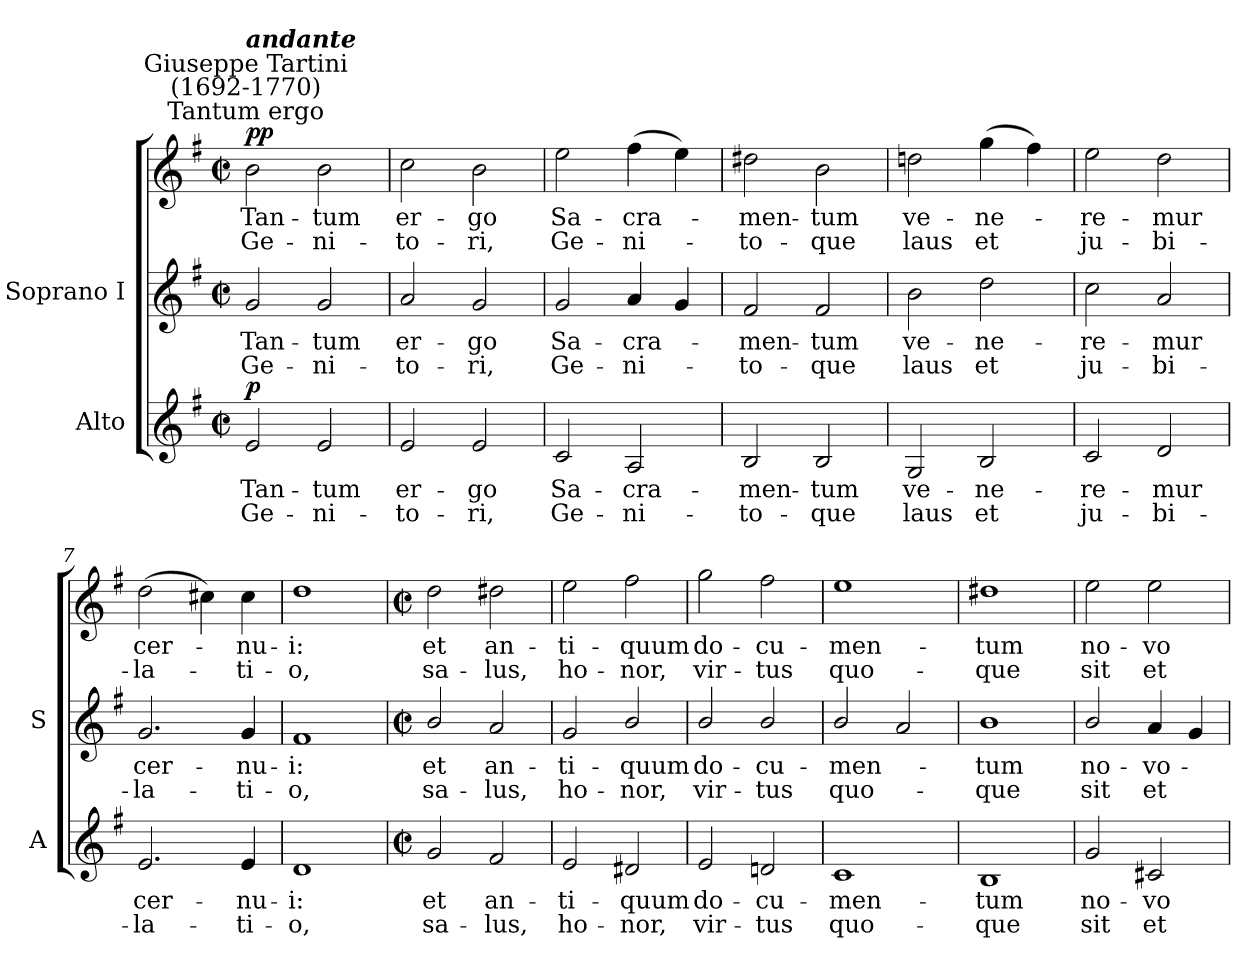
**kern	**text	**text	**dynam	**kern	**text	**text	**kern	**text	**text	**dynam
*part2	*part2	*part2	*part2	*part1	*part1	*part1	*part1	*part1	*part1	*part1
*staff3	*staff3	*staff3	*staff3	*staff2	*staff2	*staff2	*staff1	*staff1	*staff1	*staff1/2
*I"Alto	*	*	*	*I"Soprano I	*	*	*	*	*	*
*I'A	*	*	*	*I'S	*	*	*	*	*	*
*clefG2	*	*	*	*clefG2	*	*	*clefG2	*	*	*
*k[f#]	*	*	*	*k[f#]	*	*	*k[f#]	*	*	*
*G:	*	*	*	*G:	*	*	*G:	*	*	*
*M2/2	*	*	*	*M2/2	*	*	*M2/2	*	*	*
*met(c|)	*	*	*	*met(c|)	*	*	*met(c|)	*	*	*
=1	=1	=1	=1	=1	=1	=1	=1	=1	=1	=1
!	!	!	!	!	!	!	!LO:TX:a:cj:t=Tantum ergo	!	!	!
!	!	!	!	!	!	!	!LO:TX:a:cj:t=Giuseppe Tartini\n(1692-1770)	!	!	!
!	!	!	!	!	!	!	!LO:TX:a:Bi:t=andante	!	!	!
!	!LO:LY:b	!LO:LY:b	!LO:DY:b	!	!LO:LY:b	!LO:LY:b	!	!LO:LY:b	!LO:LY:b	!LO:DY:b=2
!	!	!	!	!	!	!	!	!	!	!LO:DY:n=1:b
2e	Tan-	-Ge-	p	2g	-Tan-	-Ge-	2b	Tan-	-Ge-	p p
!	!LO:LY:b	!LO:LY:b	!	!	!LO:LY:b	!LO:LY:b	!	!LO:LY:b	!LO:LY:b	!
2e	-tum	ni-	.	2g	-tum	ni-	2b	-tum	ni-	.
=2	=2	=2	=2	=2	=2	=2	=2	=2	=2	=2
!	!LO:LY:b	!LO:LY:b	!	!	!LO:LY:b	!LO:LY:b	!	!LO:LY:b	!LO:LY:b	!
2e	-er-	-to-	.	2a	er-	-to-	2cc	-er-	-to-	.
!	!LO:LY:b	!LO:LY:b	!	!	!LO:LY:b	!LO:LY:b	!	!LO:LY:b	!LO:LY:b	!
2e	-go	ri,	.	2g	-go	ri,	2b	-go	ri,	.
=3	=3	=3	=3	=3	=3	=3	=3	=3	=3	=3
!	!LO:LY:b	!LO:LY:b	!	!	!LO:LY:b	!LO:LY:b	!	!LO:LY:b	!LO:LY:b	!
2c	Sa-	-Ge-	.	2g	Sa-	-Ge-	2ee	Sa-	-Ge-	.
!	!LO:LY:b	!LO:LY:b	!	!	!LO:LY:b	!LO:LY:b	!	!LO:LY:b	!LO:LY:b	!
2A	-cra-	-ni-	.	4a	-cra-	ni-	(>4ff#	-cra-	ni-	.
.	.	.	.	4g	.	.	4ee)	.	.	.
=4	=4	=4	=4	=4	=4	=4	=4	=4	=4	=4
!	!LO:LY:b	!LO:LY:b	!	!	!LO:LY:b	!LO:LY:b	!	!LO:LY:b	!LO:LY:b	!
2B	-men-	-to-	.	2f#	men-	-to-	2dd#X	men-	-to-	.
!	!LO:LY:b	!LO:LY:b	!	!	!LO:LY:b	!LO:LY:b	!	!LO:LY:b	!LO:LY:b	!
2B	-tum	que	.	2f#	-tum	que	2b	-tum	que	.
=5	=5	=5	=5	=5	=5	=5	=5	=5	=5	=5
!	!LO:LY:b	!LO:LY:b	!	!	!LO:LY:b	!LO:LY:b	!	!LO:LY:b	!LO:LY:b	!
2G	ve-	-laus	.	2b	ve-	-laus	2ddn	ve-	-laus	.
!	!LO:LY:b	!LO:LY:b	!	!	!LO:LY:b	!LO:LY:b	!	!LO:LY:b	!LO:LY:b	!
2B	ne-	-et	.	2dd	ne-	-et	(>4gg	ne-	et	.
.	.	.	.	.	.	.	4ff#)	.	.	.
=6	=6	=6	=6	=6	=6	=6	=6	=6	=6	=6
!	!LO:LY:b	!LO:LY:b	!	!	!LO:LY:b	!LO:LY:b	!	!LO:LY:b	!LO:LY:b	!
2c	re-	-ju-	.	2cc	-re-	-ju-	2ee	re-	-ju-	.
!	!LO:LY:b	!LO:LY:b	!	!	!LO:LY:b	!LO:LY:b	!	!LO:LY:b	!LO:LY:b	!
2d	-mur	bi-	.	2a	-mur	bi-	2dd	-mur	bi-	.
=7	=7	=7	=7	=7	=7	=7	=7	=7	=7	=7
!	!LO:LY:b	!LO:LY:b	!	!	!LO:LY:b	!LO:LY:b	!	!LO:LY:b	!LO:LY:b	!
2.e	-cer-	-la-	.	2.g	-cer-	-la-	(>2dd	-cer-	la-	.
.	.	.	.	.	.	.	4cc#X)	.	.	.
!	!LO:LY:b	!LO:LY:b	!	!	!LO:LY:b	!LO:LY:b	!	!LO:LY:b	!LO:LY:b	!
4e	-nu-	-ti-	.	4g	-nu-	-ti-	4cc#	nu-	-ti-	.
=8	=8	=8	=8	=8	=8	=8	=8	=8	=8	=8
!	!LO:LY:b	!LO:LY:b	!	!	!LO:LY:b	!LO:LY:b	!	!LO:LY:b	!LO:LY:b	!
1d	-i:	o,	.	1f#	i:	o,	1dd	-i:	o,	.
!!LO:LB:g=z
=9	=9	=9	=9	=9	=9	=9	=9	=9	=9	=9
*M2/2	*	*	*	*M2/2	*	*	*M2/2	*	*	*
*met(c|)	*	*	*	*met(c|)	*	*	*met(c|)	*	*	*
!	!LO:LY:b	!LO:LY:b	!	!	!LO:LY:b	!LO:LY:b	!	!LO:LY:b	!LO:LY:b	!
2g	et	sa-	.	2b/	et	sa-	2dd	et	sa-	.
!	!LO:LY:b	!LO:LY:b	!	!	!LO:LY:b	!LO:LY:b	!	!LO:LY:b	!LO:LY:b	!
2f#	-an-	-lus,	.	2a	-an-	-lus,	2dd#X	-an-	-lus,	.
=10	=10	=10	=10	=10	=10	=10	=10	=10	=10	=10
!	!LO:LY:b	!LO:LY:b	!	!	!LO:LY:b	!LO:LY:b	!	!LO:LY:b	!LO:LY:b	!
2e	ti-	-ho-	.	2g	ti-	-ho-	2ee	ti-	-ho-	.
!	!LO:LY:b	!LO:LY:b	!	!	!LO:LY:b	!LO:LY:b	!	!LO:LY:b	!LO:LY:b	!
2d#X	-quum	nor,	.	2b/	-quum	nor,	2ff#	-quum	nor,	.
=11	=11	=11	=11	=11	=11	=11	=11	=11	=11	=11
!	!LO:LY:b	!LO:LY:b	!	!	!LO:LY:b	!LO:LY:b	!	!LO:LY:b	!LO:LY:b	!
2e	do-	-vir-	.	2b/	do-	-vir-	2gg	do-	-vir-	.
!	!LO:LY:b	!LO:LY:b	!	!	!LO:LY:b	!LO:LY:b	!	!LO:LY:b	!LO:LY:b	!
2dn	-cu-	-tus	.	2b/	-cu-	-tus	2ff#	-cu-	-tus	.
=12	=12	=12	=12	=12	=12	=12	=12	=12	=12	=12
!	!LO:LY:b	!LO:LY:b	!	!	!LO:LY:b	!LO:LY:b	!	!LO:LY:b	!LO:LY:b	!
1c	men-	-quo-	.	2b/	-men-	quo-	1ee	men-	-quo-	.
.	.	.	.	2a	.	.	.	.	.	.
=13	=13	=13	=13	=13	=13	=13	=13	=13	=13	=13
!	!LO:LY:b	!LO:LY:b	!	!	!LO:LY:b	!LO:LY:b	!	!LO:LY:b	!LO:LY:b	!
1B	-tum	que	.	1b	tum	que	1dd#X	tum	que	.
=14	=14	=14	=14	=14	=14	=14	=14	=14	=14	=14
!	!LO:LY:b	!LO:LY:b	!	!	!LO:LY:b	!LO:LY:b	!	!LO:LY:b	!LO:LY:b	!
2g	no-	-sit	.	2b/	no-	-sit	2ee	no-	-sit	.
!	!LO:LY:b	!LO:LY:b	!	!	!LO:LY:b	!LO:LY:b	!	!LO:LY:b	!LO:LY:b	!
2c#X	vo-	-et	.	4a	vo-	et	2ee	vo	et	.
.	.	.	.	4g	.	.	.	.	.	.
=	=	=	=	=	=	=	=	=	=	=
*-	*-	*-	*-	*-	*-	*-	*-	*-	*-	*-
